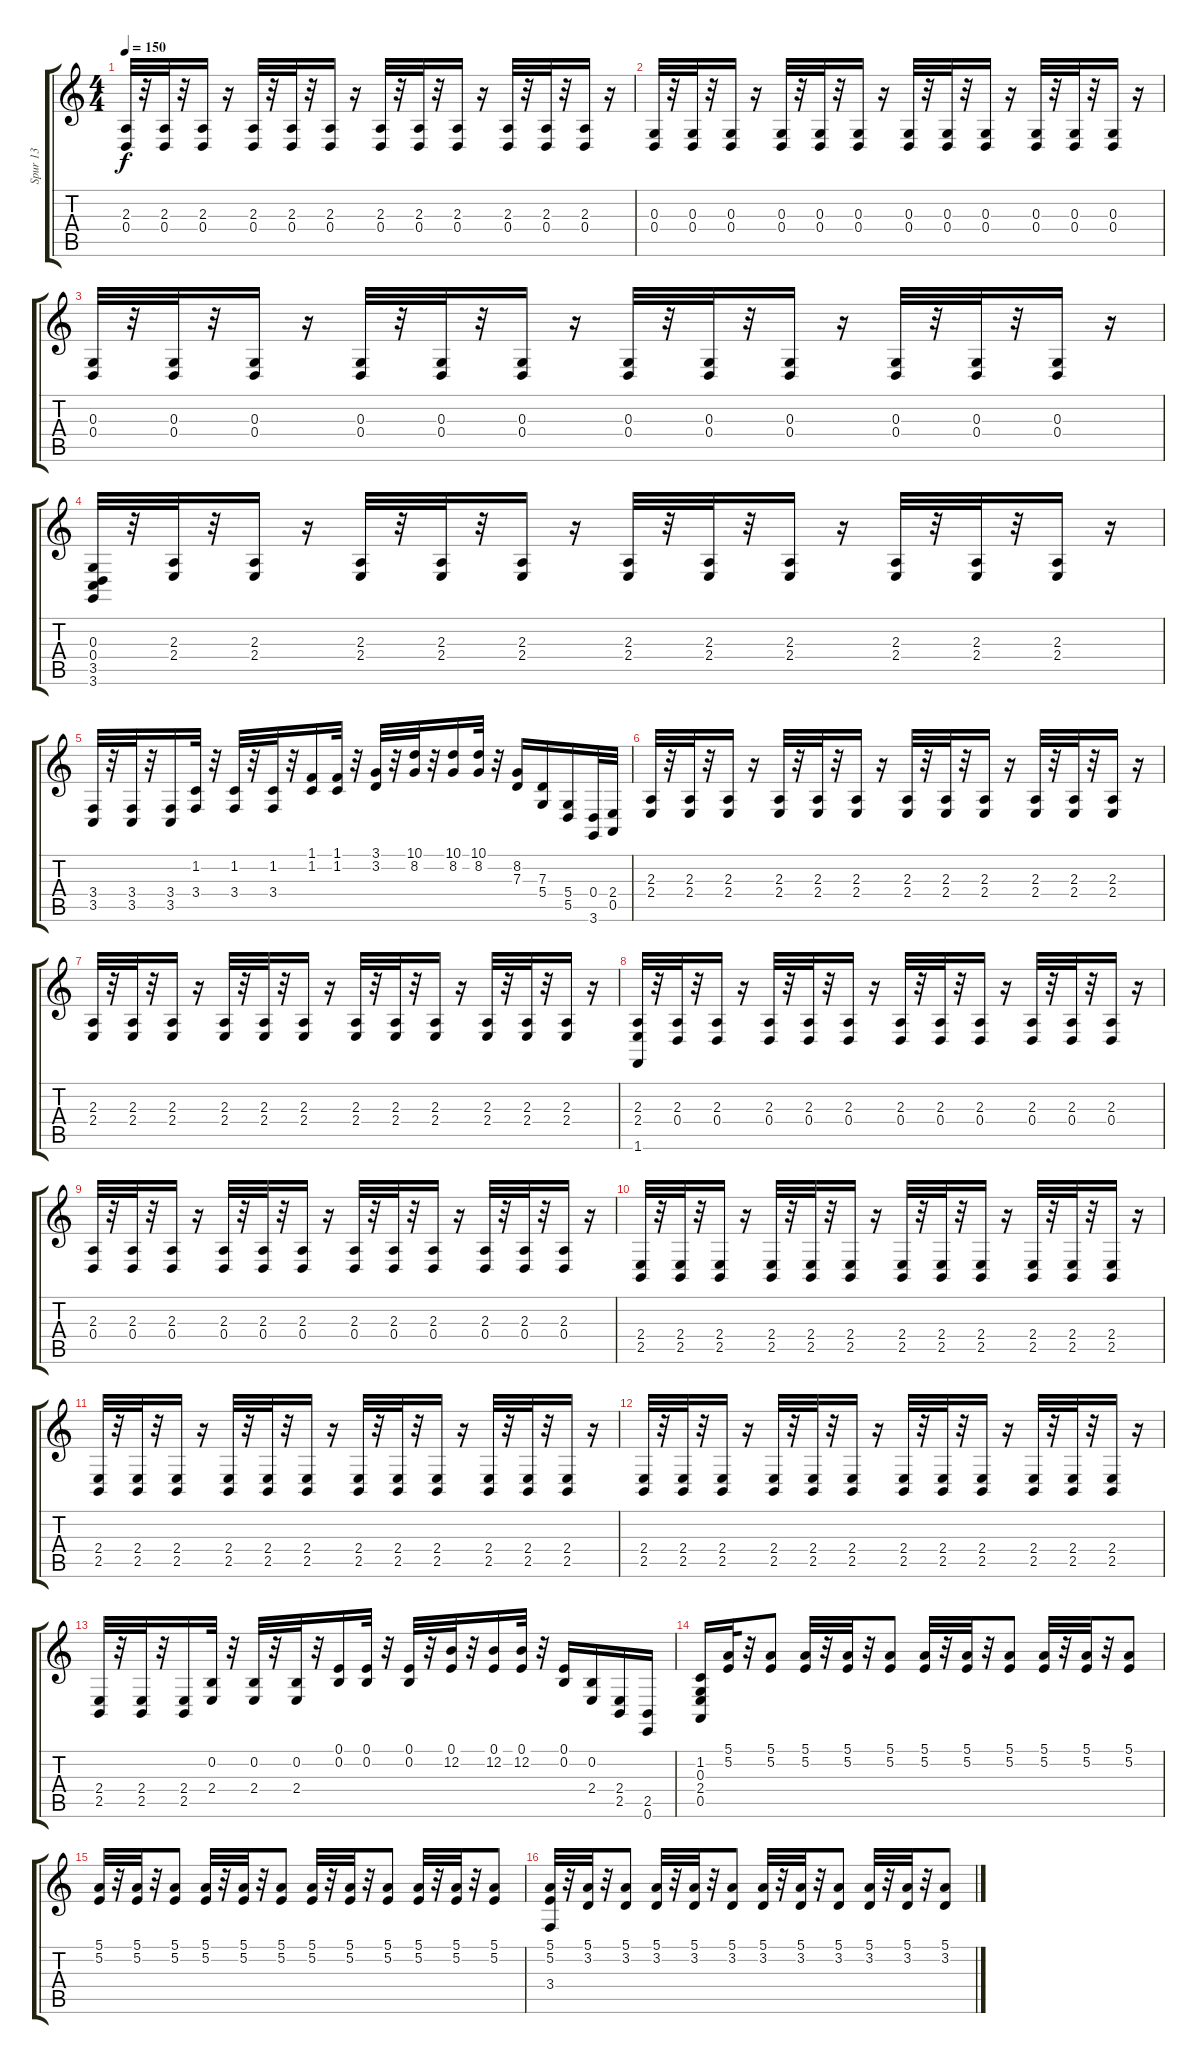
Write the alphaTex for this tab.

\track ("Spur 13" "Spur 13") {instrument lead2sawtooth}
\staff {score tabs}
\tuning (E4 B3 G3 D3 A2 E2) {hide}
\ts (4 4)
\tempo 150
\clef g2
\ks c
(2.3 0.4).32{dy f} r.32 (2.3 0.4).32 r.32 (2.3 0.4).16 r.16 (2.3 0.4).32 r.32 (2.3 0.4).32 r.32 (2.3 0.4).16 r.16 (2.3 0.4).32 r.32 (2.3 0.4).32 r.32 (2.3 0.4).16 r.16 (2.3 0.4).32 r.32 (2.3 0.4).32 r.32 (2.3 0.4).16 r.16 |
(0.3 0.4).32 r.32 (0.3 0.4).32 r.32 (0.3 0.4).16 r.16 (0.3 0.4).32 r.32 (0.3 0.4).32 r.32 (0.3 0.4).16 r.16 (0.3 0.4).32 r.32 (0.3 0.4).32 r.32 (0.3 0.4).16 r.16 (0.3 0.4).32 r.32 (0.3 0.4).32 r.32 (0.3 0.4).16 r.16 |
(0.3 0.4).32 r.32 (0.3 0.4).32 r.32 (0.3 0.4).16 r.16 (0.3 0.4).32 r.32 (0.3 0.4).32 r.32 (0.3 0.4).16 r.16 (0.3 0.4).32 r.32 (0.3 0.4).32 r.32 (0.3 0.4).16 r.16 (0.3 0.4).32 r.32 (0.3 0.4).32 r.32 (0.3 0.4).16 r.16 |
(0.3 0.4 3.5 3.6).32 r.32 (2.3 2.4).32 r.32 (2.3 2.4).16 r.16 (2.3 2.4).32 r.32 (2.3 2.4).32 r.32 (2.3 2.4).16 r.16 (2.3 2.4).32 r.32 (2.3 2.4).32 r.32 (2.3 2.4).16 r.16 (2.3 2.4).32 r.32 (2.3 2.4).32 r.32 (2.3 2.4).16 r.16 |
(3.4 3.5).32 r.32 (3.4 3.5).32 r.32 (3.4 3.5).16 (1.2 3.4).32 r.32 (1.2 3.4).32 r.32 (1.2 3.4).32 r.32 (1.1 1.2).16 (1.1 1.2).32 r.32 (3.1 3.2).32 r.32 (10.1 8.2).32 r.32 (10.1 8.2).16 (10.1 8.2).32 r.32 (8.2 7.3).16 (7.3 5.4).16 (5.4 5.5).16 (0.4 3.6).32 (2.4 0.5).32 |
(2.3 2.4).32 r.32 (2.3 2.4).32 r.32 (2.3 2.4).16 r.16 (2.3 2.4).32 r.32 (2.3 2.4).32 r.32 (2.3 2.4).16 r.16 (2.3 2.4).32 r.32 (2.3 2.4).32 r.32 (2.3 2.4).16 r.16 (2.3 2.4).32 r.32 (2.3 2.4).32 r.32 (2.3 2.4).16 r.16 |
(2.3 2.4).32 r.32 (2.3 2.4).32 r.32 (2.3 2.4).16 r.16 (2.3 2.4).32 r.32 (2.3 2.4).32 r.32 (2.3 2.4).16 r.16 (2.3 2.4).32 r.32 (2.3 2.4).32 r.32 (2.3 2.4).16 r.16 (2.3 2.4).32 r.32 (2.3 2.4).32 r.32 (2.3 2.4).16 r.16 |
(2.3 2.4 1.6).32 r.32 (2.3 0.4).32 r.32 (2.3 0.4).16 r.16 (2.3 0.4).32 r.32 (2.3 0.4).32 r.32 (2.3 0.4).16 r.16 (2.3 0.4).32 r.32 (2.3 0.4).32 r.32 (2.3 0.4).16 r.16 (2.3 0.4).32 r.32 (2.3 0.4).32 r.32 (2.3 0.4).16 r.16 |
(2.3 0.4).32 r.32 (2.3 0.4).32 r.32 (2.3 0.4).16 r.16 (2.3 0.4).32 r.32 (2.3 0.4).32 r.32 (2.3 0.4).16 r.16 (2.3 0.4).32 r.32 (2.3 0.4).32 r.32 (2.3 0.4).16 r.16 (2.3 0.4).32 r.32 (2.3 0.4).32 r.32 (2.3 0.4).16 r.16 |
(2.4 2.5).32 r.32 (2.4 2.5).32 r.32 (2.4 2.5).16 r.16 (2.4 2.5).32 r.32 (2.4 2.5).32 r.32 (2.4 2.5).16 r.16 (2.4 2.5).32 r.32 (2.4 2.5).32 r.32 (2.4 2.5).16 r.16 (2.4 2.5).32 r.32 (2.4 2.5).32 r.32 (2.4 2.5).16 r.16 |
(2.4 2.5).32 r.32 (2.4 2.5).32 r.32 (2.4 2.5).16 r.16 (2.4 2.5).32 r.32 (2.4 2.5).32 r.32 (2.4 2.5).16 r.16 (2.4 2.5).32 r.32 (2.4 2.5).32 r.32 (2.4 2.5).16 r.16 (2.4 2.5).32 r.32 (2.4 2.5).32 r.32 (2.4 2.5).16 r.16 |
(2.4 2.5).32 r.32 (2.4 2.5).32 r.32 (2.4 2.5).16 r.16 (2.4 2.5).32 r.32 (2.4 2.5).32 r.32 (2.4 2.5).16 r.16 (2.4 2.5).32 r.32 (2.4 2.5).32 r.32 (2.4 2.5).16 r.16 (2.4 2.5).32 r.32 (2.4 2.5).32 r.32 (2.4 2.5).16 r.16 |
(2.4 2.5).32 r.32 (2.4 2.5).32 r.32 (2.4 2.5).16 (0.2 2.4).32 r.32 (0.2 2.4).32 r.32 (0.2 2.4).32 r.32 (0.1 0.2).16 (0.1 0.2).32 r.32 (0.1 0.2).32 r.32 (0.1 12.2).32 r.32 (0.1 12.2).16 (0.1 12.2).32 r.32 (0.1 0.2).16 (0.2 2.4).16 (2.4 2.5).16 (2.5 0.6).16 |
(1.2 0.3 2.4 0.5).16 (5.1 5.2).32 r.32 (5.1 5.2).8 (5.1 5.2).32 r.32 (5.1 5.2).32 r.32 (5.1 5.2).8 (5.1 5.2).32 r.32 (5.1 5.2).32 r.32 (5.1 5.2).8 (5.1 5.2).32 r.32 (5.1 5.2).32 r.32 (5.1 5.2).8 |
(5.1 5.2).32 r.32 (5.1 5.2).32 r.32 (5.1 5.2).8 (5.1 5.2).32 r.32 (5.1 5.2).32 r.32 (5.1 5.2).8 (5.1 5.2).32 r.32 (5.1 5.2).32 r.32 (5.1 5.2).8 (5.1 5.2).32 r.32 (5.1 5.2).32 r.32 (5.1 5.2).8 |
(5.1 5.2 3.4).32 r.32 (5.1 3.2).32 r.32 (5.1 3.2).8 (5.1 3.2).32 r.32 (5.1 3.2).32 r.32 (5.1 3.2).8 (5.1 3.2).32 r.32 (5.1 3.2).32 r.32 (5.1 3.2).8 (5.1 3.2).32 r.32 (5.1 3.2).32 r.32 (5.1 3.2).8
